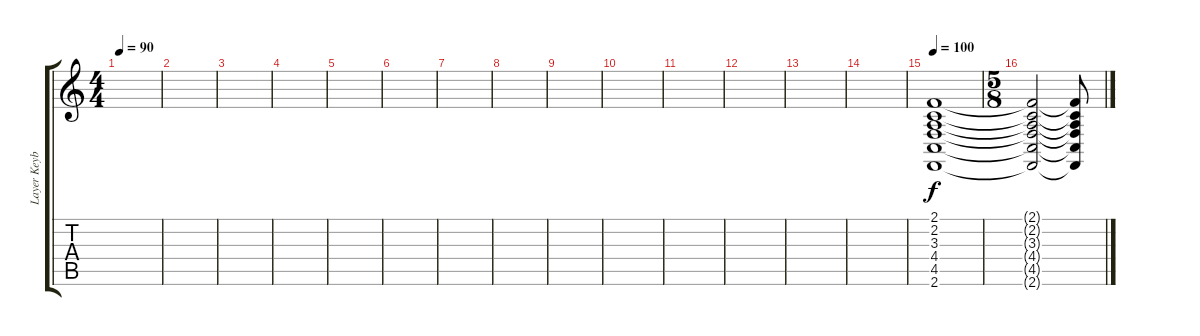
\track ("Layer Keyboards" "Layer Keyb") {instrument pad7halo}
\staff {score tabs}
\tuning (Eb4 Bb3 Gb3 Db3 Ab2 Eb2) {hide}
\ts (4 4)
\tempo 90
\clef g2
\ks c
|
|
|
|
|
|
|
|
|
|
|
|
|
|
\tempo 100
(2.1 2.2 3.3 4.4 4.5 2.6).1{volume 0} |
\ts (5 8)
(2.1{t} 2.2{t} 3.3{t} 4.4{t} 4.5{t} 2.6{t}).2 (2.1{t} 2.2{t} 3.3{t} 4.4{t} 4.5{t} 2.6{t}).8
